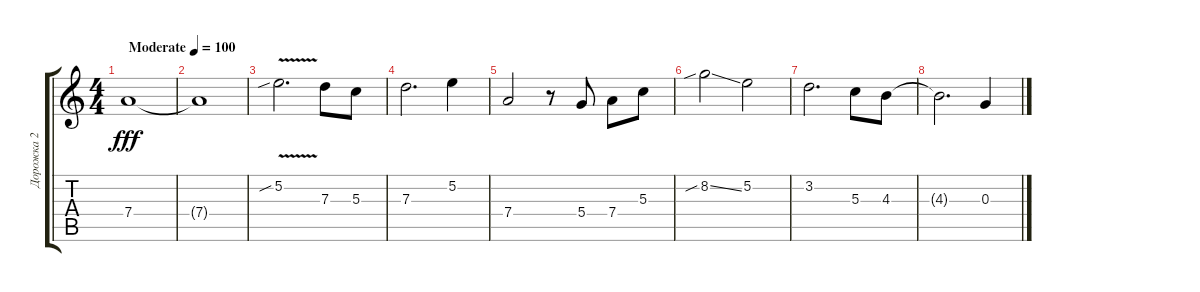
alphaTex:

\track ("Дорожка 2" "Дорожка 2") {instrument electricguitarjazz}
\staff {score tabs}
\tuning (E4 B3 G3 D3 A2 E2) {hide}
\ts (4 4)
\tempo (100 "Moderate")
\clef g2
\ks c
7.4.1{dy fff instrument electricguitarjazz} |
7.4{t}.1 |
5.2{v sib}.2{d} 7.3.8 5.3.8 |
7.3.2{d} 5.2.4 |
7.4.2 r.8 5.4.8 7.4.8 5.3.8 |
8.2{sib ss}.2 5.2.2 |
3.2.2{d} 5.3.8 4.3.8 |
4.3{t}.2{d} 0.3.4
